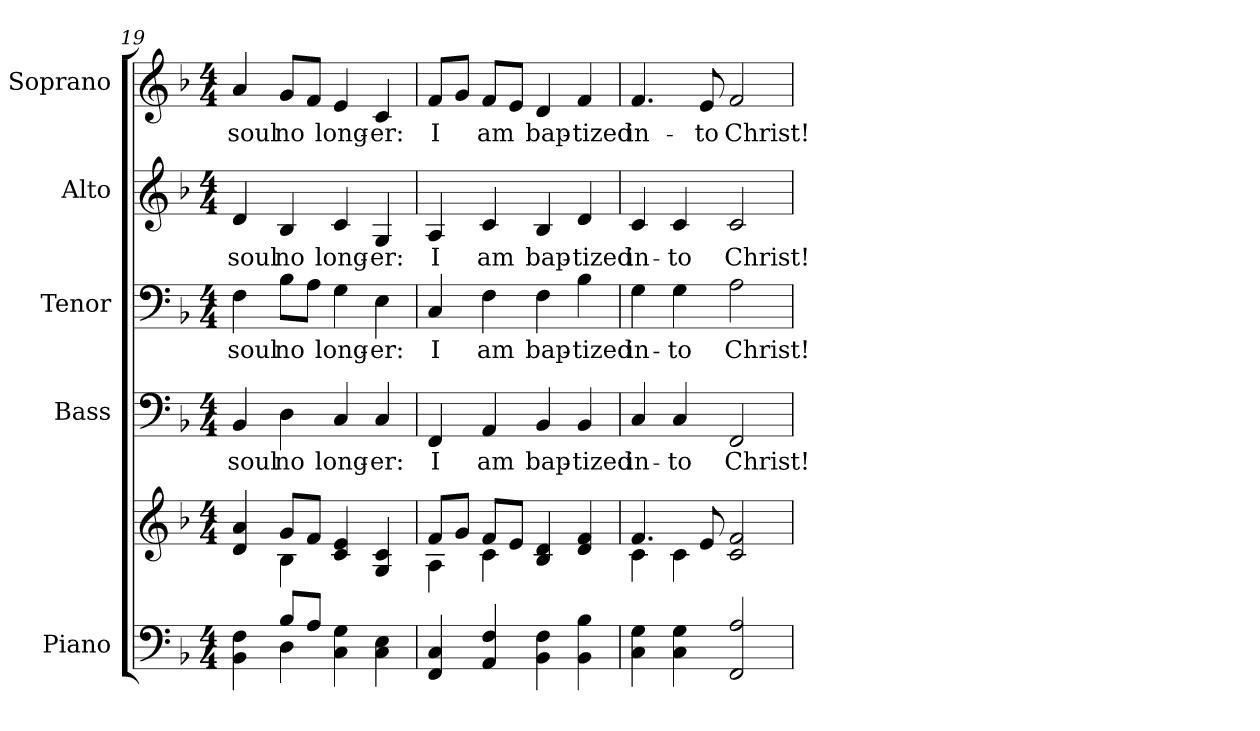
**kern	**kern	**kern	**text	**kern	**text	**kern	**text	**kern	**text
*part5	*part5	*part4	*part4	*part3	*part3	*part2	*part2	*part1	*part1
*staff6	*staff5	*staff4	*staff4	*staff3	*staff3	*staff2	*staff2	*staff1	*staff1
*I"Piano	*	*I"Bass	*	*I"Tenor	*	*I"Alto	*	*I"Soprano	*
*I'Pno.	*	*I'B.	*	*I'T.	*	*I'A.	*	*I'S.	*
!!LO:PB:g=z
*clefF4	*clefG2	*clefF4	*	*clefF4	*	*clefG2	*	*clefG2	*
*k[b-]	*k[b-]	*k[b-]	*	*k[b-]	*	*k[b-]	*	*k[b-]	*
*F:	*F:	*F:	*	*F:	*	*F:	*	*F:	*
*M4/4	*M4/4	*M4/4	*	*M4/4	*	*M4/4	*	*M4/4	*
=19	=19	=19	=19	=19	=19	=19	=19	=19	=19
*^	*^	*	*	*	*	*	*	*	*
!	!	!	!	!	!LO:LY:b:color=#000000	!	!	!	!	!	!
!	!	!	!	!	!	!	!LO:LY:b:color=#000000	!	!	!	!
!	!	!	!	!	!	!	!	!	!LO:LY:b:color=#000000	!	!
!	!	!	!	!	!	!	!	!	!	!	!LO:LY:b:color=#000000
4BB-i\ 4Fi	4ryy	4di/ 4ai	4ryy	4BB-i/	soul	4Fi\	soul	4di/	soul	4ai/	soul
!	!	!	!	!	!LO:LY:b:color=#000000	!	!	!	!	!	!
!	!	!	!	!	!	!	!LO:LY:b:color=#000000	!	!	!	!
!	!	!	!	!	!	!	!	!	!LO:LY:b:color=#000000	!	!
!	!	!	!	!	!	!	!	!	!	!	!LO:LY:b:color=#000000
8B-i/L	4Di\	8gi/L	4B-i\	4Di\	no	8B-i\L	no	4B-i/	no	8gi/L	no
8Ai/J	.	8fi/J	.	.	.	8Ai\J	.	.	.	8fi/J	.
!	!	!	!	!	!LO:LY:b:color=#000000	!	!	!	!	!	!
!	!	!	!	!	!	!	!LO:LY:b:color=#000000	!	!	!	!
!	!	!	!	!	!	!	!	!	!LO:LY:b:color=#000000	!	!
!	!	!	!	!	!	!	!	!	!	!	!LO:LY:b:color=#000000
4Ci\ 4Gi	2ryy	4ci/ 4ei	2ryy	4Ci/	long-	4Gi\	long-	4ci/	long-	4ei/	long-
!	!	!	!	!	!LO:LY:b:color=#000000	!	!	!	!	!	!
!	!	!	!	!	!	!	!LO:LY:b:color=#000000	!	!	!	!
!	!	!	!	!	!	!	!	!	!LO:LY:b:color=#000000	!	!
!	!	!	!	!	!	!	!	!	!	!	!LO:LY:b:color=#000000
4Ci\ 4Ei	.	4Gi/ 4ci	.	4Ci/	-er:	4Ei\	-er:	4Gi/	-er:	4ci/	-er:
*v	*v	*	*	*	*	*	*	*	*	*	*
=20	=20	=20	=20	=20	=20	=20	=20	=20	=20	=20
!	!	!	!	!LO:LY:b:color=#000000	!	!	!	!	!	!
!	!	!	!	!	!	!LO:LY:b:color=#000000	!	!	!	!
!	!	!	!	!	!	!	!	!LO:LY:b:color=#000000	!	!
!	!	!	!	!	!	!	!	!	!	!LO:LY:b:color=#000000
4FFi/ 4Ci	8fi/L	4Ai\	4FFi/	I	4Ci/	I	4Ai/	I	8fi/L	I
.	8gi/J	.	.	.	.	.	.	.	8gi/J	.
!	!	!	!	!LO:LY:b:color=#000000	!	!	!	!	!	!
!	!	!	!	!	!	!LO:LY:b:color=#000000	!	!	!	!
!	!	!	!	!	!	!	!	!LO:LY:b:color=#000000	!	!
!	!	!	!	!	!	!	!	!	!	!LO:LY:b:color=#000000
4AAi/ 4Fi	8fi/L	4ci\	4AAi/	am	4Fi\	am	4ci/	am	8fi/L	am
.	8ei/J	.	.	.	.	.	.	.	8ei/J	.
!	!	!	!	!LO:LY:b:color=#000000	!	!	!	!	!	!
!	!	!	!	!	!	!LO:LY:b:color=#000000	!	!	!	!
!	!	!	!	!	!	!	!	!LO:LY:b:color=#000000	!	!
!	!	!	!	!	!	!	!	!	!	!LO:LY:b:color=#000000
4BB-i\ 4Fi	4B-i/ 4di	2ryy	4BB-i/	bap-	4Fi\	bap-	4B-i/	bap-	4di/	bap-
!	!	!	!	!LO:LY:b:color=#000000	!	!	!	!	!	!
!	!	!	!	!	!	!LO:LY:b:color=#000000	!	!	!	!
!	!	!	!	!	!	!	!	!LO:LY:b:color=#000000	!	!
!	!	!	!	!	!	!	!	!	!	!LO:LY:b:color=#000000
4BB-i\ 4B-i	4di/ 4fi	.	4BB-i/	-tized	4B-i\	-tized	4di/	-tized	4fi/	-tized
!!LO:PB:g=z
=21	=21	=21	=21	=21	=21	=21	=21	=21	=21	=21
!	!	!	!	!LO:LY:b:color=#000000	!	!	!	!	!	!
!	!	!	!	!	!	!LO:LY:b:color=#000000	!	!	!	!
!	!	!	!	!	!	!	!	!LO:LY:b:color=#000000	!	!
!	!	!	!	!	!	!	!	!	!	!LO:LY:b:color=#000000
4Ci\ 4Gi	4.fi/	4ci\	4Ci/	in-	4Gi\	in-	4ci/	in-	4.fi/	in-
!	!	!	!	!LO:LY:b:color=#000000	!	!	!	!	!	!
!	!	!	!	!	!	!LO:LY:b:color=#000000	!	!	!	!
!	!	!	!	!	!	!	!	!LO:LY:b:color=#000000	!	!
4Ci\ 4Gi	.	4ci\	4Ci/	-to	4Gi\	-to	4ci/	-to	.	.
!	!	!	!	!	!	!	!	!	!	!LO:LY:b:color=#000000
.	8ei/	.	.	.	.	.	.	.	8ei/	-to
!	!	!	!	!LO:LY:b:color=#000000	!	!	!	!	!	!
!	!	!	!	!	!	!LO:LY:b:color=#000000	!	!	!	!
!	!	!	!	!	!	!	!	!LO:LY:b:color=#000000	!	!
!	!	!	!	!	!	!	!	!	!	!LO:LY:b:color=#000000
2FFi/ 2Ai	2ci/ 2fi	2ryy	2FFi/	Christ!	2Ai\	Christ!	2ci/	Christ!	2fi/	Christ!
*	*v	*v	*	*	*	*	*	*	*	*
=	=	=	=	=	=	=	=	=	=
*-	*-	*-	*-	*-	*-	*-	*-	*-	*-
